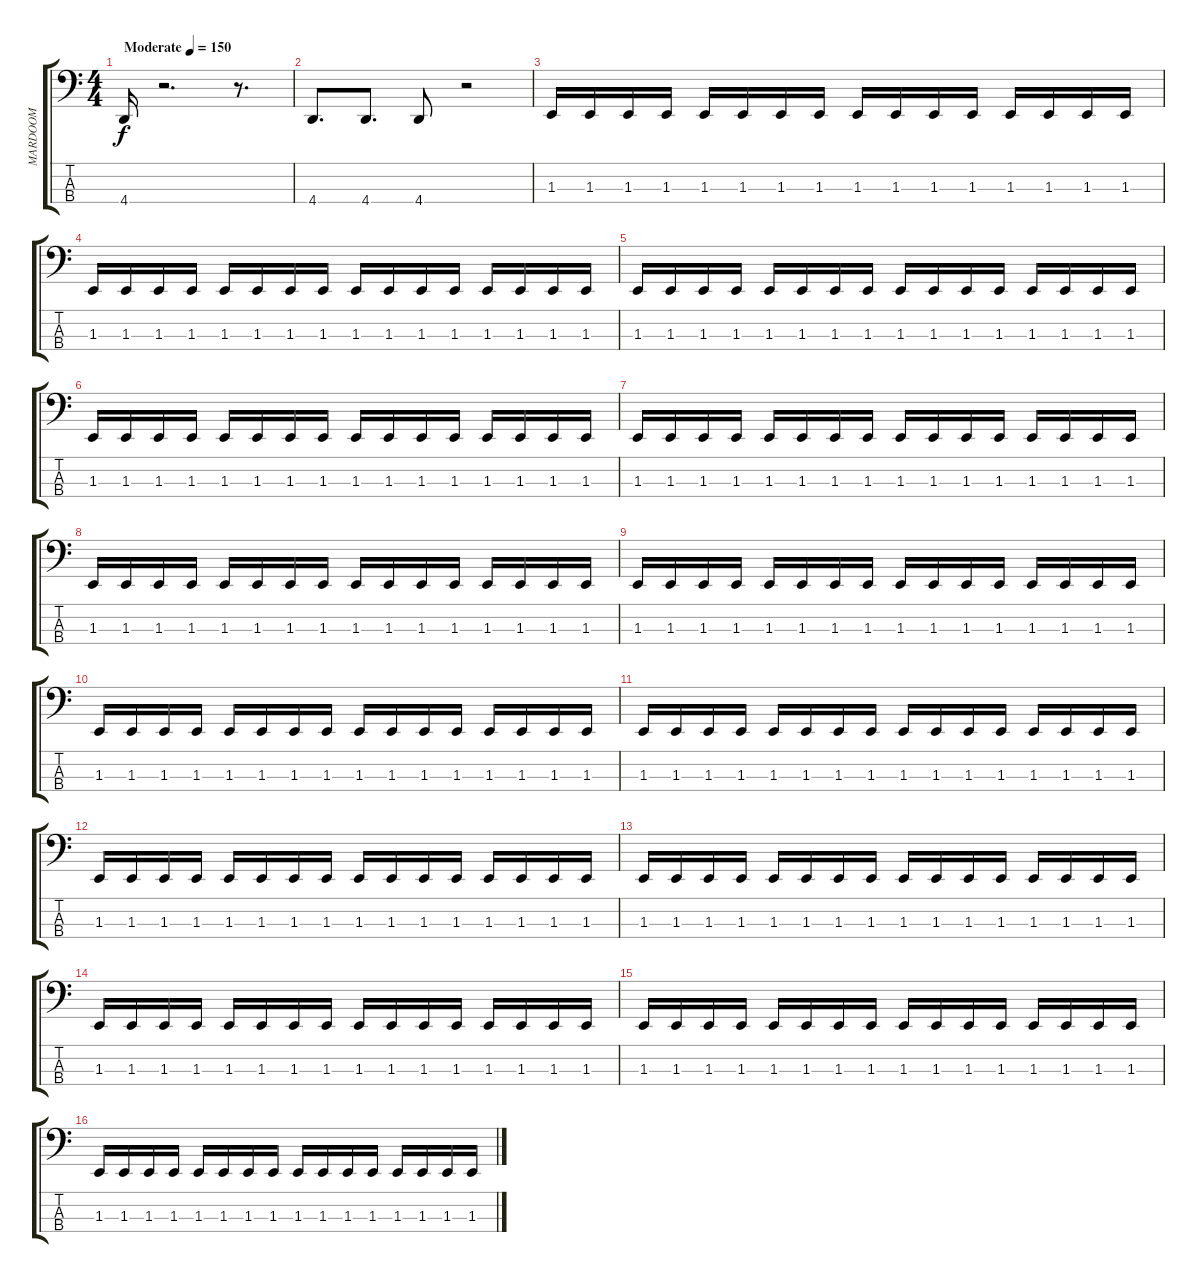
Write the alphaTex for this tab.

\track ("MARDOOM" "MARDOOM") {instrument electricbasspick}
\staff {score tabs}
\tuning (Db2 Ab1 Eb1 Bb0) {hide}
\ts (4 4)
\tempo (150 "Moderate")
\clef f4
\ks c
4.4.16{dy f instrument electricbasspick} r.2{d} r.8{d} |
4.4.8{d} 4.4.8{d} 4.4.8 r.2 |
1.3.16 1.3.16 1.3.16 1.3.16 1.3.16 1.3.16 1.3.16 1.3.16 1.3.16 1.3.16 1.3.16 1.3.16 1.3.16 1.3.16 1.3.16 1.3.16 |
1.3.16 1.3.16 1.3.16 1.3.16 1.3.16 1.3.16 1.3.16 1.3.16 1.3.16 1.3.16 1.3.16 1.3.16 1.3.16 1.3.16 1.3.16 1.3.16 |
1.3.16 1.3.16 1.3.16 1.3.16 1.3.16 1.3.16 1.3.16 1.3.16 1.3.16 1.3.16 1.3.16 1.3.16 1.3.16 1.3.16 1.3.16 1.3.16 |
1.3.16 1.3.16 1.3.16 1.3.16 1.3.16 1.3.16 1.3.16 1.3.16 1.3.16 1.3.16 1.3.16 1.3.16 1.3.16 1.3.16 1.3.16 1.3.16 |
1.3.16 1.3.16 1.3.16 1.3.16 1.3.16 1.3.16 1.3.16 1.3.16 1.3.16 1.3.16 1.3.16 1.3.16 1.3.16 1.3.16 1.3.16 1.3.16 |
1.3.16 1.3.16 1.3.16 1.3.16 1.3.16 1.3.16 1.3.16 1.3.16 1.3.16 1.3.16 1.3.16 1.3.16 1.3.16 1.3.16 1.3.16 1.3.16 |
1.3.16 1.3.16 1.3.16 1.3.16 1.3.16 1.3.16 1.3.16 1.3.16 1.3.16 1.3.16 1.3.16 1.3.16 1.3.16 1.3.16 1.3.16 1.3.16 |
1.3.16 1.3.16 1.3.16 1.3.16 1.3.16 1.3.16 1.3.16 1.3.16 1.3.16 1.3.16 1.3.16 1.3.16 1.3.16 1.3.16 1.3.16 1.3.16 |
1.3.16 1.3.16 1.3.16 1.3.16 1.3.16 1.3.16 1.3.16 1.3.16 1.3.16 1.3.16 1.3.16 1.3.16 1.3.16 1.3.16 1.3.16 1.3.16 |
1.3.16 1.3.16 1.3.16 1.3.16 1.3.16 1.3.16 1.3.16 1.3.16 1.3.16 1.3.16 1.3.16 1.3.16 1.3.16 1.3.16 1.3.16 1.3.16 |
1.3.16 1.3.16 1.3.16 1.3.16 1.3.16 1.3.16 1.3.16 1.3.16 1.3.16 1.3.16 1.3.16 1.3.16 1.3.16 1.3.16 1.3.16 1.3.16 |
1.3.16 1.3.16 1.3.16 1.3.16 1.3.16 1.3.16 1.3.16 1.3.16 1.3.16 1.3.16 1.3.16 1.3.16 1.3.16 1.3.16 1.3.16 1.3.16 |
1.3.16 1.3.16 1.3.16 1.3.16 1.3.16 1.3.16 1.3.16 1.3.16 1.3.16 1.3.16 1.3.16 1.3.16 1.3.16 1.3.16 1.3.16 1.3.16 |
1.3.16 1.3.16 1.3.16 1.3.16 1.3.16 1.3.16 1.3.16 1.3.16 1.3.16 1.3.16 1.3.16 1.3.16 1.3.16 1.3.16 1.3.16 1.3.16
